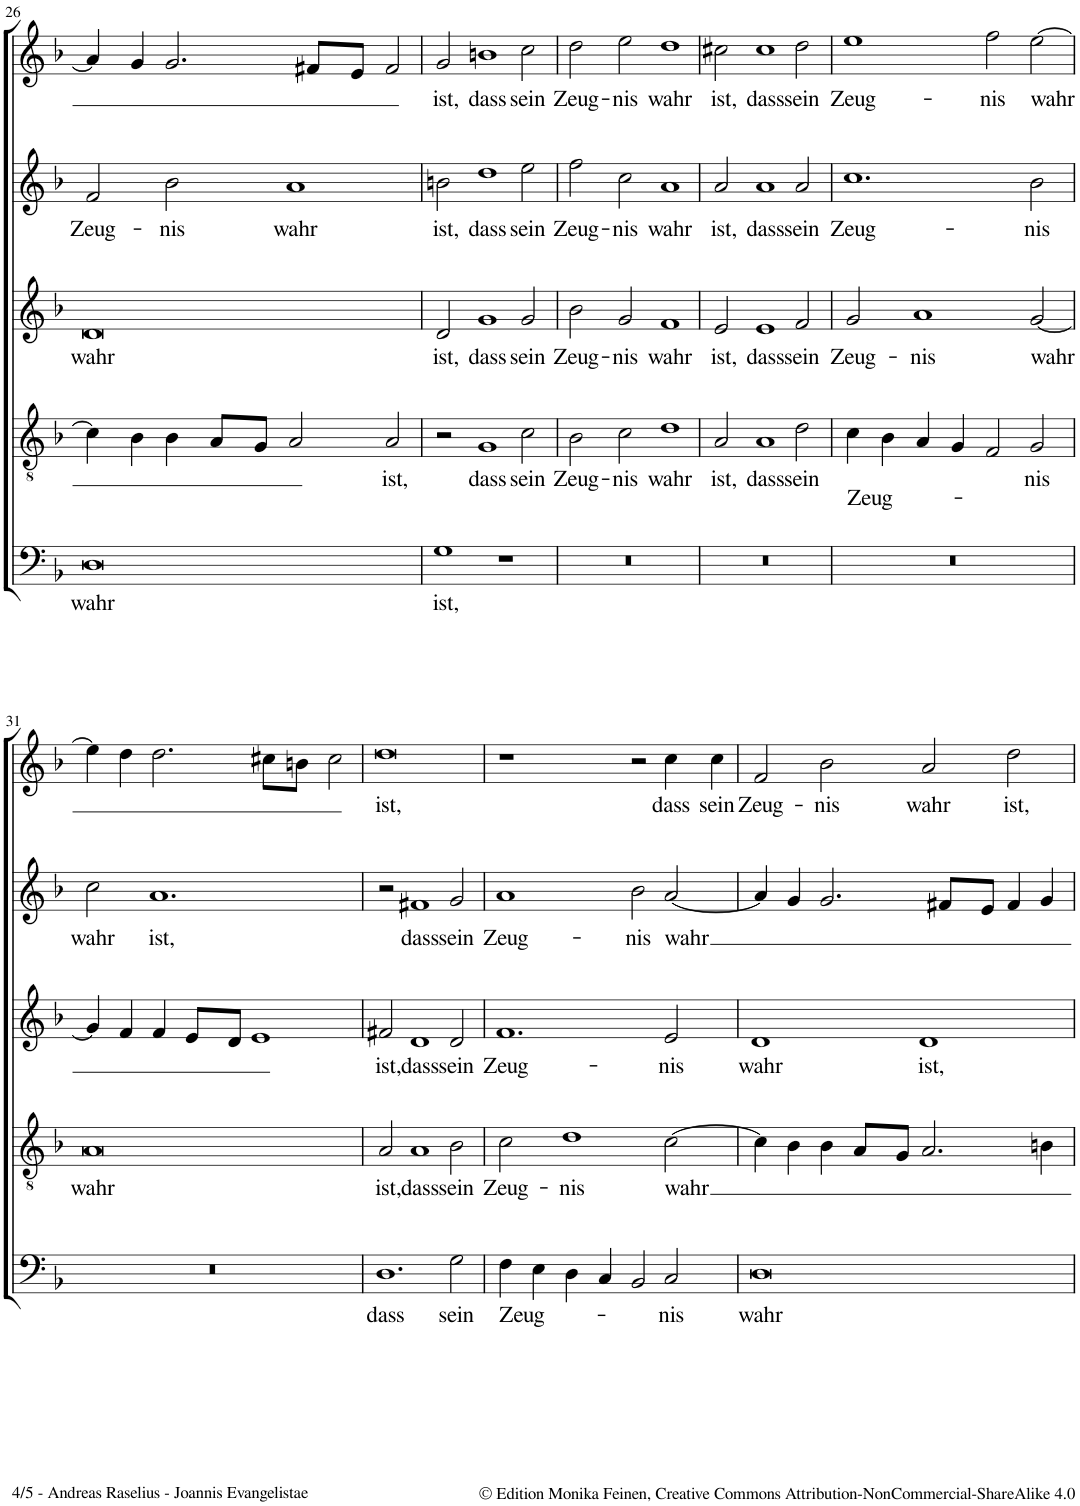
**kern	**text	**kern	**text	**kern	**text	**kern	**text	**kern	**text
*part5	*part5	*part4	*part4	*part3	*part3	*part2	*part2	*part1	*part1
*staff5	*staff5	*staff4	*staff4	*staff3	*staff3	*staff2	*staff2	*staff1	*staff1
*I"Bassus	*	*I"Tenor	*	*I"Altus	*	*I"Quintus	*	*I"Cantus	*
!!LO:PB:g=z
*clefF4	*	*clefGv2	*	*clefG2	*	*clefG2	*	*clefG2	*
*k[b-]	*	*k[b-]	*	*k[b-]	*	*k[b-]	*	*k[b-]	*
*M4/2	*	*M4/2	*	*M4/2	*	*M4/2	*	*M4/2	*
*met(c)	*	*met(c)	*	*met(c)	*	*met(c)	*	*met(c)	*
=26	=26	=26	=26	=26	=26	=26	=26	=26	=26
!	!LO:LY:b	!	!	!	!LO:LY:b	!	!LO:LY:b	!	!
0D	wahr	4c\]	.	0d	wahr	2f/	Zeug-	4a/]	.
.	.	4B-\	.	.	.	.	.	4g/	.
!	!	!	!	!	!	!	!LO:LY:b	!	!
.	.	4B-\	.	.	.	2b-\	-nis	2.g/	.
.	.	8A/L	.	.	.	.	.	.	.
.	.	8G/J	.	.	.	.	.	.	.
!	!	!	!	!	!	!	!LO:LY:b	!	!
.	.	2A/	.	.	.	1a	wahr	.	.
.	.	.	.	.	.	.	.	8f#X/L	.
.	.	.	.	.	.	.	.	8e/J	.
!	!	!	!LO:LY:b	!	!	!	!	!	!
.	.	2A/	ist,	.	.	.	.	2f#/	.
=27	=27	=27	=27	=27	=27	=27	=27	=27	=27
!	!LO:LY:b	!	!	!	!LO:LY:b	!	!LO:LY:b	!	!LO:LY:b
1G	ist,	2r	.	2d/	ist,	2bn\	ist,	2g/	ist,
!	!	!	!LO:LY:b	!	!LO:LY:b	!	!LO:LY:b	!	!LO:LY:b
.	.	1G	dass	1g	dass	1dd	dass	1bn	dass
1r	.	.	.	.	.	.	.	.	.
!	!	!	!LO:LY:b	!	!LO:LY:b	!	!LO:LY:b	!	!LO:LY:b
.	.	2c\	sein	2g/	sein	2ee\	sein	2cc\	sein
=28	=28	=28	=28	=28	=28	=28	=28	=28	=28
!	!	!	!LO:LY:b	!	!LO:LY:b	!	!LO:LY:b	!	!LO:LY:b
0r	.	2B-\	Zeug-	2b-\	Zeug-	2ff\	Zeug-	2dd\	Zeug-
!	!	!	!LO:LY:b	!	!LO:LY:b	!	!LO:LY:b	!	!LO:LY:b
.	.	2c\	-nis	2g/	-nis	2cc\	-nis	2ee\	-nis
!	!	!	!LO:LY:b	!	!LO:LY:b	!	!LO:LY:b	!	!LO:LY:b
.	.	1d	wahr	1f	wahr	1a	wahr	1dd	wahr
=29	=29	=29	=29	=29	=29	=29	=29	=29	=29
!	!	!	!LO:LY:b	!	!LO:LY:b	!	!LO:LY:b	!	!LO:LY:b
0r	.	2A/	ist,	2e/	ist,	2a/	ist,	2cc#X\	ist,
!	!	!	!LO:LY:b	!	!LO:LY:b	!	!LO:LY:b	!	!LO:LY:b
.	.	1A	dass	1e	dass	1a	dass	1cc#	dass
!	!	!	!LO:LY:b	!	!LO:LY:b	!	!LO:LY:b	!	!LO:LY:b
.	.	2d\	sein	2f/	sein	2a/	sein	2dd\	sein
=30	=30	=30	=30	=30	=30	=30	=30	=30	=30
!	!	!	!LO:LY:b	!	!LO:LY:b	!	!LO:LY:b	!	!LO:LY:b
0r	.	4c\	Zeug-	2g/	Zeug-	1.cc	Zeug-	1ee	Zeug-
.	.	4B-\	.	.	.	.	.	.	.
!	!	!	!	!	!LO:LY:b	!	!	!	!
.	.	4A/	.	1a	-nis	.	.	.	.
.	.	4G/	.	.	.	.	.	.	.
!	!	!	!	!	!	!	!	!	!LO:LY:b
.	.	2F/	.	.	.	.	.	2ff\	-nis
!	!	!	!LO:LY:b	!	!LO:LY:b	!	!LO:LY:b	!	!LO:LY:b
.	.	2G/	-nis	[2g/	wahr	2b-\	-nis	[2ee\	wahr
!!LO:LB:g=z
=31	=31	=31	=31	=31	=31	=31	=31	=31	=31
!	!	!	!LO:LY:b	!	!	!	!LO:LY:b	!	!
0r	.	0A	wahr	4g/]	.	2cc\	wahr	4ee\]	.
.	.	.	.	4f/	.	.	.	4dd\	.
!	!	!	!	!	!	!	!LO:LY:b	!	!
.	.	.	.	4f/	.	1.a	ist,	2.dd\	.
.	.	.	.	8e/L	.	.	.	.	.
.	.	.	.	8d/J	.	.	.	.	.
.	.	.	.	1e	.	.	.	.	.
.	.	.	.	.	.	.	.	8cc#X\L	.
.	.	.	.	.	.	.	.	8bn\J	.
.	.	.	.	.	.	.	.	2cc#\	.
=32	=32	=32	=32	=32	=32	=32	=32	=32	=32
!	!LO:LY:b	!	!LO:LY:b	!	!LO:LY:b	!	!	!	!LO:LY:b
1.D	dass	2A/	ist,	2f#X/	ist,	2r	.	0dd	ist,
!	!	!	!LO:LY:b	!	!LO:LY:b	!	!LO:LY:b	!	!
.	.	1A	dass	1d	dass	1f#X	dass	.	.
!	!LO:LY:b	!	!LO:LY:b	!	!LO:LY:b	!	!LO:LY:b	!	!
2G\	sein	2B-\	sein	2d/	sein	2g/	sein	.	.
=33	=33	=33	=33	=33	=33	=33	=33	=33	=33
!	!LO:LY:b	!	!LO:LY:b	!	!LO:LY:b	!	!LO:LY:b	!	!
4F\	Zeug-	2c\	Zeug-	1.f	Zeug-	1a	Zeug-	1r	.
4E\	.	.	.	.	.	.	.	.	.
!	!	!	!LO:LY:b	!	!	!	!	!	!
4D\	.	1d	-nis	.	.	.	.	.	.
4C/	.	.	.	.	.	.	.	.	.
!	!	!	!	!	!	!	!LO:LY:b	!	!
2BB-/	.	.	.	.	.	2b-\	-nis	2r	.
!	!LO:LY:b	!	!LO:LY:b	!	!LO:LY:b	!	!LO:LY:b	!	!LO:LY:b
2C/	-nis	[2c\	wahr	2e/	-nis	[2a/	wahr	4cc\	dass
!	!	!	!	!	!	!	!	!	!LO:LY:b
.	.	.	.	.	.	.	.	4cc\	sein
=34	=34	=34	=34	=34	=34	=34	=34	=34	=34
!	!LO:LY:b	!	!	!	!LO:LY:b	!	!	!	!LO:LY:b
0D	wahr	4c\]	.	1d	wahr	4a/]	.	2f/	Zeug-
.	.	4B-\	.	.	.	4g/	.	.	.
!	!	!	!	!	!	!	!	!	!LO:LY:b
.	.	4B-\	.	.	.	2.g/	.	2b-\	-nis
.	.	8A/L	.	.	.	.	.	.	.
.	.	8G/J	.	.	.	.	.	.	.
!	!	!	!	!	!LO:LY:b	!	!	!	!LO:LY:b
.	.	2.A/	.	1d	ist,	.	.	2a/	wahr
.	.	.	.	.	.	8f#X/L	.	.	.
.	.	.	.	.	.	8e/J	.	.	.
!	!	!	!	!	!	!	!	!	!LO:LY:b
.	.	.	.	.	.	4f#/	.	2dd\	ist,
.	.	4Bn\	.	.	.	4g/	.	.	.
=	=	=	=	=	=	=	=	=	=
*-	*-	*-	*-	*-	*-	*-	*-	*-	*-
